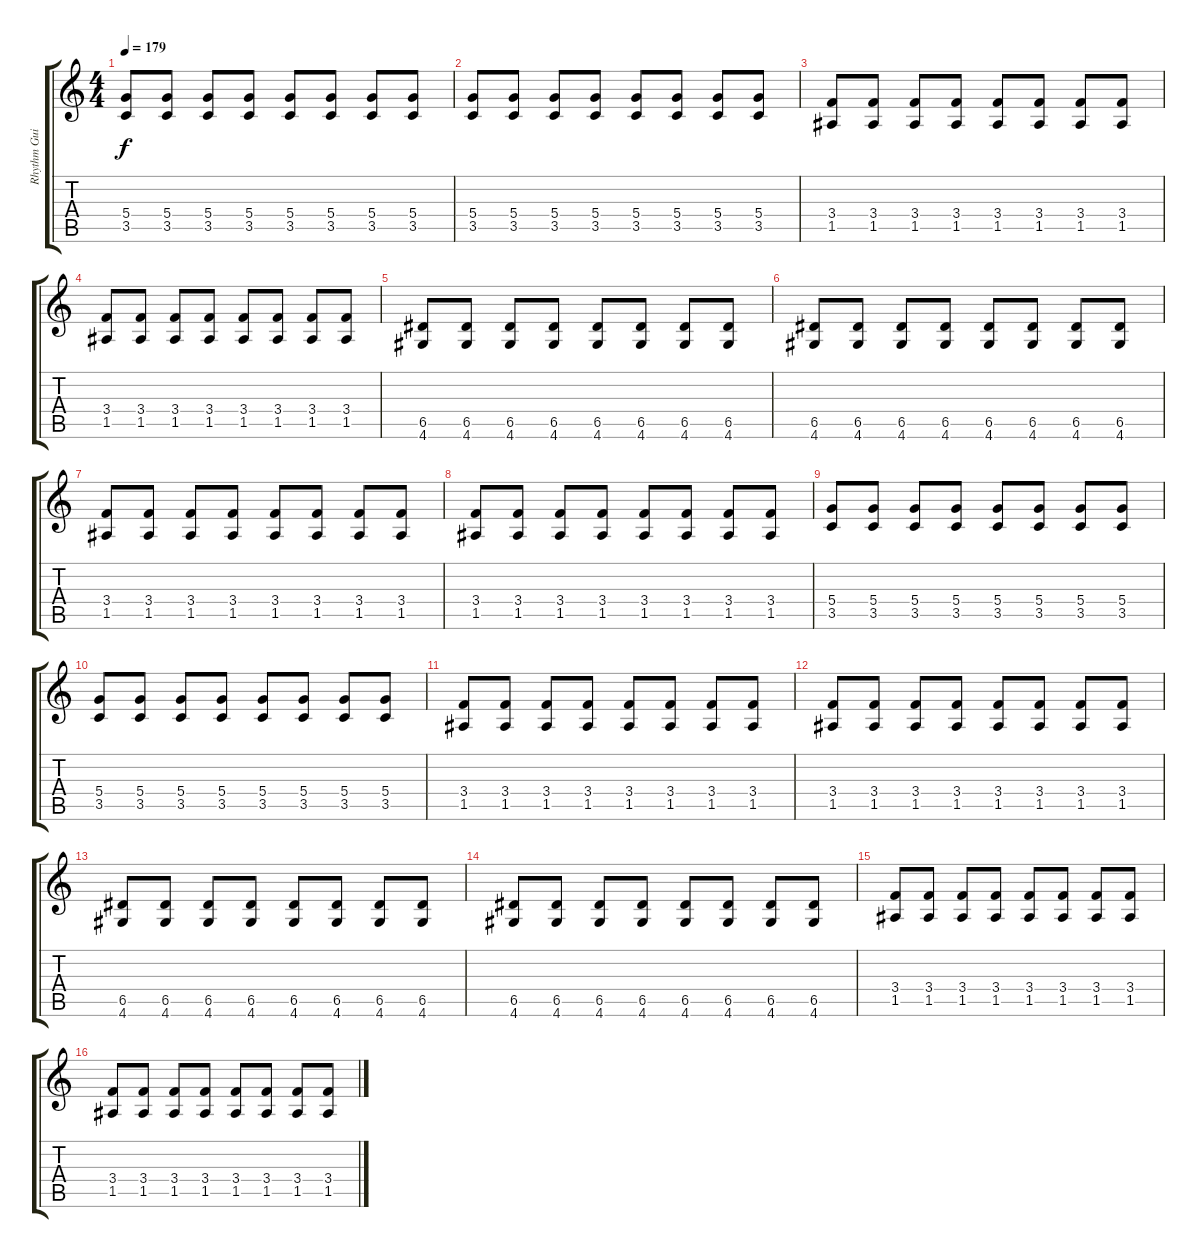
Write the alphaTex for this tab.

\track ("Rhythm Guitar" "Rhythm Gui") {instrument distortionguitar}
\staff {score tabs}
\tuning (E4 B3 G3 D3 A2 E2) {hide}
\ts (4 4)
\tempo 179
\clef g2
\ks c
(5.4 3.5).8{dy f} (5.4 3.5).8 (5.4 3.5).8 (5.4 3.5).8 (5.4 3.5).8 (5.4 3.5).8 (5.4 3.5).8 (5.4 3.5).8 |
(5.4 3.5).8 (5.4 3.5).8 (5.4 3.5).8 (5.4 3.5).8 (5.4 3.5).8 (5.4 3.5).8 (5.4 3.5).8 (5.4 3.5).8 |
(3.4 1.5).8 (3.4 1.5).8 (3.4 1.5).8 (3.4 1.5).8 (3.4 1.5).8 (3.4 1.5).8 (3.4 1.5).8 (3.4 1.5).8 |
(3.4 1.5).8 (3.4 1.5).8 (3.4 1.5).8 (3.4 1.5).8 (3.4 1.5).8 (3.4 1.5).8 (3.4 1.5).8 (3.4 1.5).8 |
(6.5 4.6).8 (6.5 4.6).8 (6.5 4.6).8 (6.5 4.6).8 (6.5 4.6).8 (6.5 4.6).8 (6.5 4.6).8 (6.5 4.6).8 |
(6.5 4.6).8 (6.5 4.6).8 (6.5 4.6).8 (6.5 4.6).8 (6.5 4.6).8 (6.5 4.6).8 (6.5 4.6).8 (6.5 4.6).8 |
(3.4 1.5).8 (3.4 1.5).8 (3.4 1.5).8 (3.4 1.5).8 (3.4 1.5).8 (3.4 1.5).8 (3.4 1.5).8 (3.4 1.5).8 |
(3.4 1.5).8 (3.4 1.5).8 (3.4 1.5).8 (3.4 1.5).8 (3.4 1.5).8 (3.4 1.5).8 (3.4 1.5).8 (3.4 1.5).8 |
(5.4 3.5).8 (5.4 3.5).8 (5.4 3.5).8 (5.4 3.5).8 (5.4 3.5).8 (5.4 3.5).8 (5.4 3.5).8 (5.4 3.5).8 |
(5.4 3.5).8 (5.4 3.5).8 (5.4 3.5).8 (5.4 3.5).8 (5.4 3.5).8 (5.4 3.5).8 (5.4 3.5).8 (5.4 3.5).8 |
(3.4 1.5).8 (3.4 1.5).8 (3.4 1.5).8 (3.4 1.5).8 (3.4 1.5).8 (3.4 1.5).8 (3.4 1.5).8 (3.4 1.5).8 |
(3.4 1.5).8 (3.4 1.5).8 (3.4 1.5).8 (3.4 1.5).8 (3.4 1.5).8 (3.4 1.5).8 (3.4 1.5).8 (3.4 1.5).8 |
(6.5 4.6).8 (6.5 4.6).8 (6.5 4.6).8 (6.5 4.6).8 (6.5 4.6).8 (6.5 4.6).8 (6.5 4.6).8 (6.5 4.6).8 |
(6.5 4.6).8 (6.5 4.6).8 (6.5 4.6).8 (6.5 4.6).8 (6.5 4.6).8 (6.5 4.6).8 (6.5 4.6).8 (6.5 4.6).8 |
(3.4 1.5).8 (3.4 1.5).8 (3.4 1.5).8 (3.4 1.5).8 (3.4 1.5).8 (3.4 1.5).8 (3.4 1.5).8 (3.4 1.5).8 |
(3.4 1.5).8 (3.4 1.5).8 (3.4 1.5).8 (3.4 1.5).8 (3.4 1.5).8 (3.4 1.5).8 (3.4 1.5).8 (3.4 1.5).8
